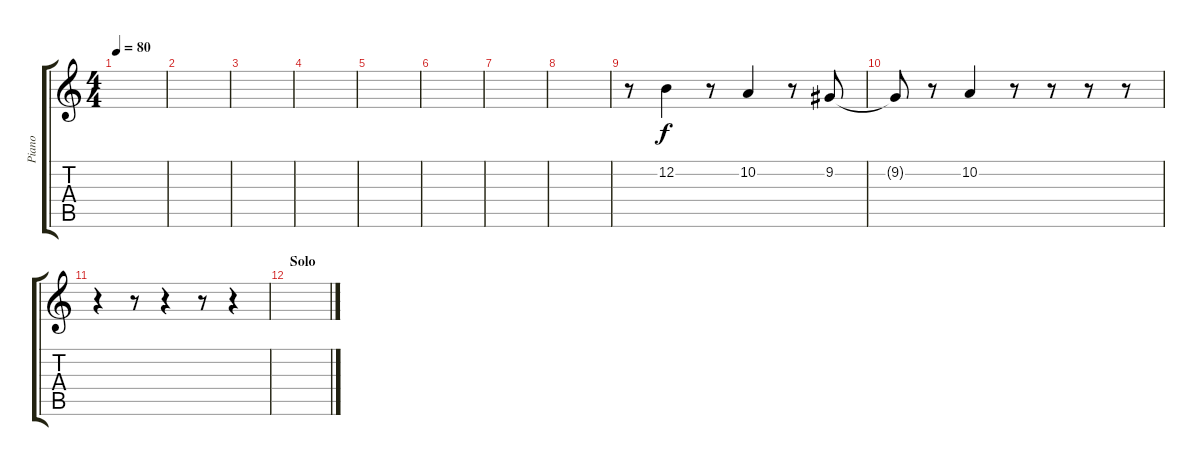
\track ("Piano" "Piano") {instrument acousticgrandpiano}
\staff {score tabs}
\tuning (E4 B3 G3 D3 A2 E2) {hide}
\ts (4 4)
\tempo 80
\clef g2
\ks c
|
|
|
|
|
|
|
|
r.8 12.2.4 r.8 10.2.4 r.8 9.2.8 |
9.2{t}.8 r.8 10.2.4 r.8 r.8 r.8 r.8 |
r.4 r.8 r.4 r.8 r.4 |
\section ("" "Solo")
